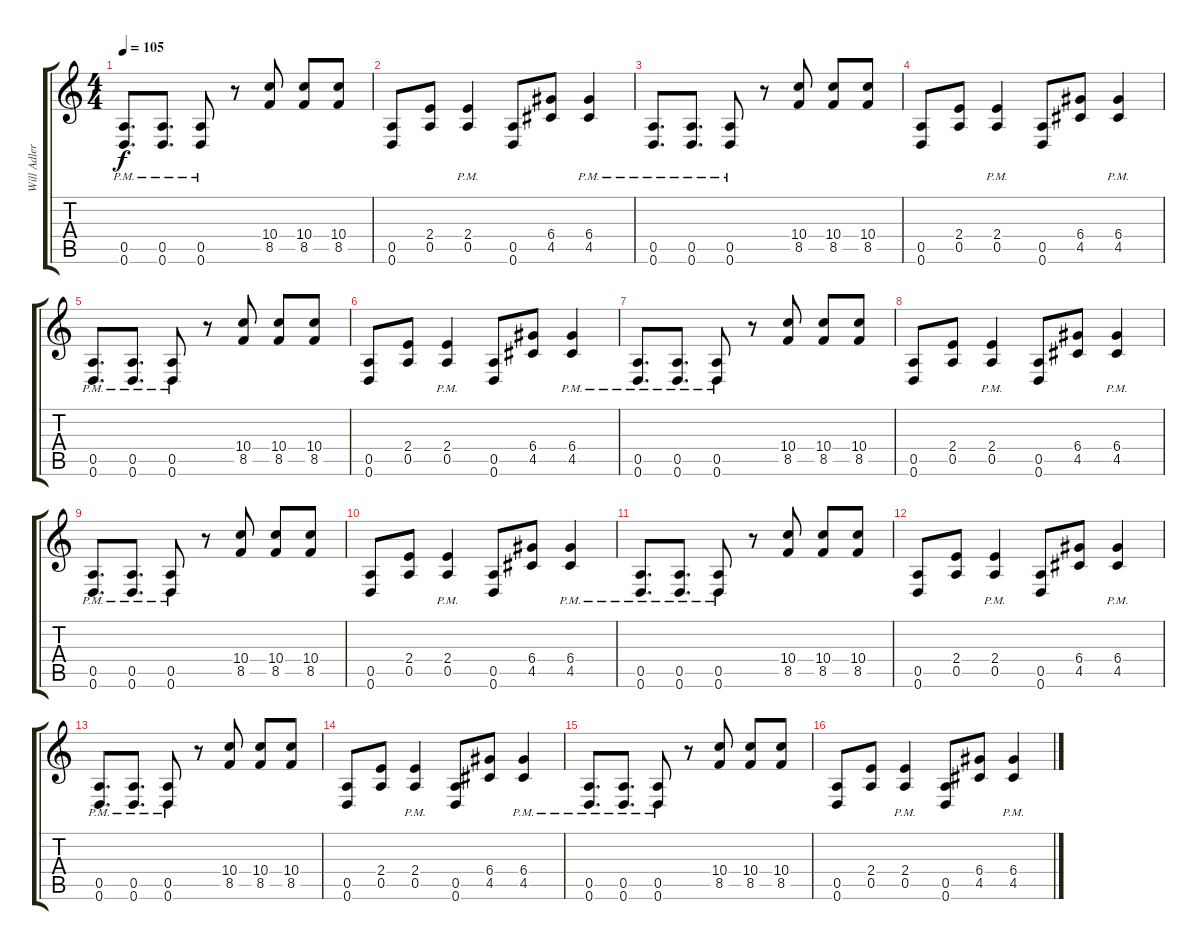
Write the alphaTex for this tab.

\track ("Will Adler" "Will Adler") {instrument overdrivenguitar}
\staff {score tabs}
\tuning (E4 B3 G3 D3 A2 D2) {hide}
\ts (4 4)
\tempo 105
\clef g2
\ks c
(0.5{pm} 0.6{pm}).8{d dy f} (0.5{pm} 0.6{pm}).8{d} (0.5{pm} 0.6{pm}).8 r.8 (10.4 8.5).8 (10.4 8.5).8 (10.4 8.5).8 |
(0.5 0.6).8 (2.4 0.5).8 (2.4{pm} 0.5{pm}).4 (0.5 0.6).8 (6.4 4.5).8 (6.4{pm} 4.5{pm}).4 |
(0.5{pm} 0.6{pm}).8{d} (0.5{pm} 0.6{pm}).8{d} (0.5{pm} 0.6{pm}).8 r.8 (10.4 8.5).8 (10.4 8.5).8 (10.4 8.5).8 |
(0.5 0.6).8 (2.4 0.5).8 (2.4{pm} 0.5{pm}).4 (0.5 0.6).8 (6.4 4.5).8 (6.4{pm} 4.5{pm}).4 |
(0.5{pm} 0.6{pm}).8{d} (0.5{pm} 0.6{pm}).8{d} (0.5{pm} 0.6{pm}).8 r.8 (10.4 8.5).8 (10.4 8.5).8 (10.4 8.5).8 |
(0.5 0.6).8 (2.4 0.5).8 (2.4{pm} 0.5{pm}).4 (0.5 0.6).8 (6.4 4.5).8 (6.4{pm} 4.5{pm}).4 |
(0.5{pm} 0.6{pm}).8{d} (0.5{pm} 0.6{pm}).8{d} (0.5{pm} 0.6{pm}).8 r.8 (10.4 8.5).8 (10.4 8.5).8 (10.4 8.5).8 |
(0.5 0.6).8 (2.4 0.5).8 (2.4{pm} 0.5{pm}).4 (0.5 0.6).8 (6.4 4.5).8 (6.4{pm} 4.5{pm}).4 |
(0.5{pm} 0.6{pm}).8{d} (0.5{pm} 0.6{pm}).8{d} (0.5{pm} 0.6{pm}).8 r.8 (10.4 8.5).8 (10.4 8.5).8 (10.4 8.5).8 |
(0.5 0.6).8 (2.4 0.5).8 (2.4{pm} 0.5{pm}).4 (0.5 0.6).8 (6.4 4.5).8 (6.4{pm} 4.5{pm}).4 |
(0.5{pm} 0.6{pm}).8{d} (0.5{pm} 0.6{pm}).8{d} (0.5{pm} 0.6{pm}).8 r.8 (10.4 8.5).8 (10.4 8.5).8 (10.4 8.5).8 |
(0.5 0.6).8 (2.4 0.5).8 (2.4{pm} 0.5{pm}).4 (0.5 0.6).8 (6.4 4.5).8 (6.4{pm} 4.5{pm}).4 |
(0.5{pm} 0.6{pm}).8{d} (0.5{pm} 0.6{pm}).8{d} (0.5{pm} 0.6{pm}).8 r.8 (10.4 8.5).8 (10.4 8.5).8 (10.4 8.5).8 |
(0.5 0.6).8 (2.4 0.5).8 (2.4{pm} 0.5{pm}).4 (0.5 0.6).8 (6.4 4.5).8 (6.4{pm} 4.5{pm}).4 |
(0.5{pm} 0.6{pm}).8{d} (0.5{pm} 0.6{pm}).8{d} (0.5{pm} 0.6{pm}).8 r.8 (10.4 8.5).8 (10.4 8.5).8 (10.4 8.5).8 |
(0.5 0.6).8 (2.4 0.5).8 (2.4{pm} 0.5{pm}).4 (0.5 0.6).8 (6.4 4.5).8 (6.4{pm} 4.5{pm}).4
